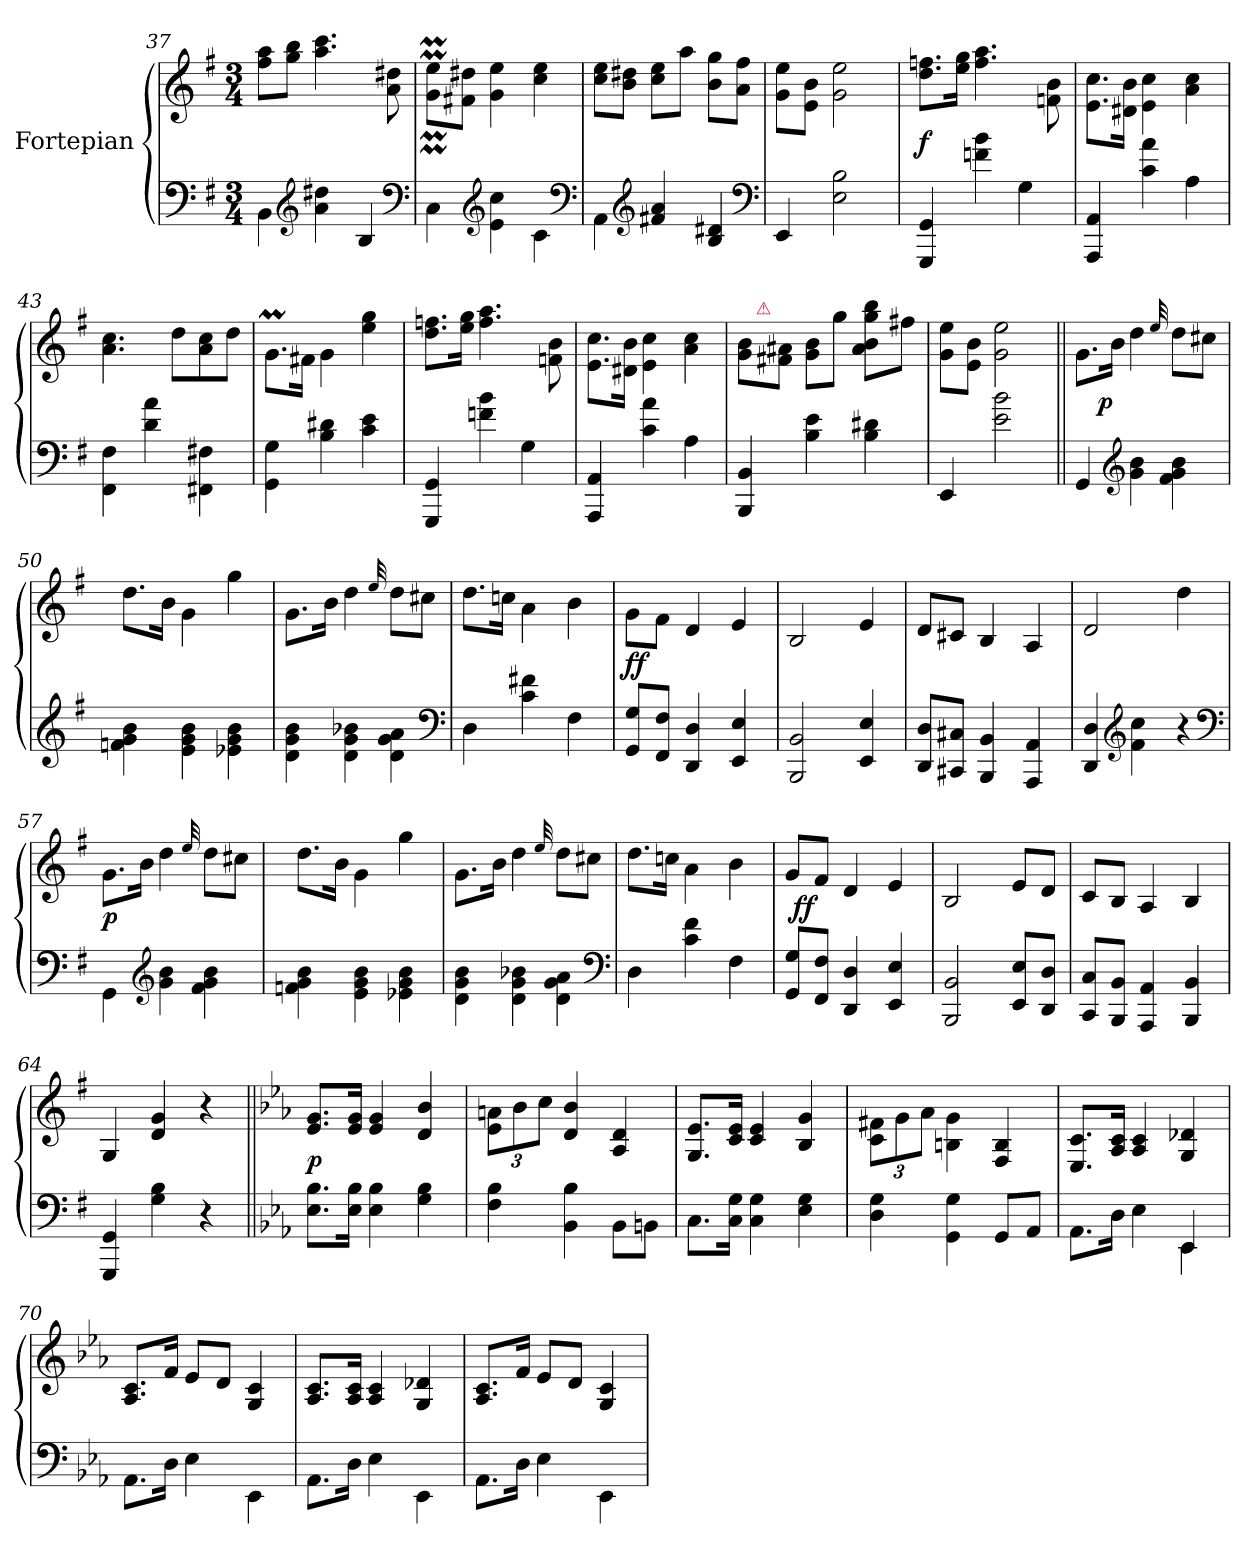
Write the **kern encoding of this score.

**kern	**kern	**dynam
*part1	*part1	*part1
*staff2	*staff1	*staff1/2
*I"Fortepian	*	*
*clefF4	*clefG2	*
*k[f#]	*k[f#]	*
*G:	*G:	*
*M3/4	*M3/4	*
=37	=37	=37
4BB\	8ff#\ 8aa\L	.
.	8gg\ 8bb\J	.
*clefG2	*	*
4a\ 4dd#X\	4.aa\ 4.ccc\	.
4B/	.	.
.	8a\ 8dd#X\	.
*clefF4	*	*
=38	=38	=38
4C\	8gM\ 8eeM\L	.
.	8f#X\ 8dd#X\J	.
*clefG2	*	*
4e\ 4cc\	4g\ 4ee\	.
4c\	4cc\ 4ee\	.
*clefF4	*	*
=39	=39	=39
4AA\	8cc\ 8ee\L	.
.	8b\ 8dd#X\J	.
*clefG2	*	*
4f#X/ 4a/	8cc\ 8ee\L	.
.	8aa\J	.
4B/ 4d#X/	8b\ 8gg\L	.
.	8a\ 8ff#\J	.
*clefF4	*	*
=40	=40	=40
4EE/	8g\ 8ee\L	.
.	8e\ 8b\J	.
2E\ 2B\	2g\ 2ee\	.
=41	=41	=41
4GGG/ 4GG/	8.dd\ 8.ffn\L	f
.	16ee\ 16gg\Jk	.
4fn\ 4b\	4.ff\ 4.aa\	.
4G\	.	.
.	8fn\ 8b\	.
=42	=42	=42
4AAA/ 4AA/	8.e\ 8.cc\L	.
.	16d#X\ 16b\Jk	.
4c\ 4a\	4e\ 4cc\	.
4A\	4a\ 4cc\	.
=43	=43	=43
4FF#\ 4F#\	4.a\ 4.cc\	.
4d\ 4a\	.	.
.	8dd\L	.
4FF#X\ 4F#X\	8a\ 8cc\	.
.	8dd\J	.
=44	=44	=44
4GG\ 4G\	8.gM\L	.
.	16f#X\Jk	.
4B\ 4d#X\	4g\	.
4c\ 4e\	4ee\ 4gg\	.
=45	=45	=45
4GGG/ 4GG/	8.dd\ 8.ffn\L	.
.	16ee\ 16gg\Jk	.
4fn\ 4b\	4.ff\ 4.aa\	.
4G\	.	.
.	8fn\ 8b\	.
=46	=46	=46
4AAA/ 4AA/	8.e\ 8.cc\L	.
.	16d#X\ 16b\Jk	.
4c\ 4a\	4e\ 4cc\	.
4A\	4a\ 4cc\	.
=47	=47	=47
*	*^	*
4BBB/ 4BB/	8g\ 8b\L	16ryy	.
!	!	!LO:TX:a:color=crimson:t=⚠	!
.	.	2ryy	.
.	8f#X\ 8a#X\J	.	.
4B\ 4e\	8g\ 8b\L	.	.
.	8gg\J	.	.
4B\ 4d#X\	8a#\ 8b\ 8gg\ 8bb\L	.	.
.	.	8.ryy	.
.	8ff#X\J	.	.
*	*v	*v	*
=48	=48	=48
4EE/	8g\ 8ee\L	.
.	8e\ 8b\J	.
2e\ 2b\	2g\ 2ee\	.
=49||	=49||	=49||
4GG/	8.g\L	.
!	!	!LO:DY:rj
.	16b\Jk	p
*clefG2	*	*
4g\ 4b\	4dd\	.
.	32qqee/	.
4f#\ 4g\ 4b\	8dd\L	.
.	8cc#X\J	.
=50	=50	=50
4fn\ 4g\ 4b\	8.dd\L	.
.	16b\Jk	.
4e\ 4g\ 4b\	4g\	.
4e-X\ 4g\ 4b\	4gg\	.
=51	=51	=51
4d\ 4g\ 4b\	8.g\L	.
.	16b\Jk	.
4d\ 4g\ 4b-X\	4dd\	.
.	32qqee/	.
4d\ 4g\ 4a\	8dd\L	.
.	8cc#X\J	.
*clefF4	*	*
=52	=52	=52
4D\	8.dd\L	.
.	16ccn\Jk	.
4c\ 4f#X\	4a\	.
4F#\	4b\	.
=53	=53	=53
8GG/ 8G/L	8g\L	ff
8FF#/ 8F#/J	8f#\J	.
4DD/ 4D/	4d/	.
4EE/ 4E/	4e/	.
=54	=54	=54
2BBB/ 2BB/	2B/	.
4EE/ 4E/	4e/	.
=55	=55	=55
8DD/ 8D/L	8d/L	.
8CC#X/ 8C#X/J	8c#X/J	.
4BBB/ 4BB/	4B/	.
4AAA/ 4AA/	4A/	.
=56	=56	=56
4DD/ 4D/	2d/	.
*clefG2	*	*
4f#\ 4cc\	.	.
4r	4dd\	.
*clefF4	*	*
=57	=57	=57
4GG\	8.g\L	p
.	16b\Jk	.
*clefG2	*	*
4g\ 4b\	4dd\	.
.	32qqee/	.
4f#\ 4g\ 4b\	8dd\L	.
.	8cc#X\J	.
=58	=58	=58
4fn\ 4g\ 4b\	8.dd\L	.
.	16b\Jk	.
4e\ 4g\ 4b\	4g\	.
4e-X\ 4g\ 4b\	4gg\	.
=59	=59	=59
4d\ 4g\ 4b\	8.g\L	.
.	16b\Jk	.
4d\ 4g\ 4b-X\	4dd\	.
.	32qqee/	.
4d\ 4g\ 4a\	8dd\L	.
.	8cc#X\J	.
*clefF4	*	*
=60	=60	=60
4D\	8.dd\L	.
.	16ccn\Jk	.
4c\ 4f#\	4a\	.
4F#\	4b\	.
=61	=61	=61
8GG/ 8G/L	8g/L	.
!	!	!LO:DY:rj
8FF#/ 8F#/J	8f#/J	ff
4DD/ 4D/	4d/	.
4EE/ 4E/	4e/	.
=62	=62	=62
2BBB/ 2BB/	2B/	.
8EE/ 8E/L	8e/L	.
8DD/ 8D/J	8d/J	.
=63	=63	=63
8CC/ 8C/L	8c/L	.
8BBB/ 8BB/J	8B/J	.
4AAA/ 4AA/	4A/	.
4BBB/ 4BB/	4B/	.
=64	=64	=64
4GGG/ 4GG/	4G/	.
4G\ 4B\	4d/ 4g/	.
4r	4r	.
=65||	=65||	=65||
*k[b-e-a-]	*k[b-e-a-]	*
8.E-\ 8.B-\L	8.e-/ 8.g/L	p
16E-\ 16B-\Jk	16e-/ 16g/Jk	.
4E-\ 4B-\	4e-/ 4g/	.
4G\ 4B-\	4d/ 4b-/	.
=66	=66	=66
4F\ 4B-\	12e-\ 12an\L	.
.	12b-\	.
.	12cc\J	.
4BB-\ 4B-\	4d/ 4b-/	.
8BB-\L	4A-/ 4d/	.
8BBn\J	.	.
=67	=67	=67
8.C\L	8.G/ 8.e-/L	.
16C\ 16G\Jk	16c/ 16e-/Jk	.
4C\ 4G\	4c/ 4e-/	.
4E-\ 4G\	4B-/ 4g/	.
=68	=68	=68
4D\ 4G\	12c\ 12f#X\L	.
.	12g\	.
.	12a-\J	.
4GG\ 4G\	4Bn\ 4g\	.
8GG/L	4F/ 4B/	.
8AA-/J	.	.
=69	=69	=69
*^	*	*
8.AA-\L	2ryy	8.E-/ 8.c/L	.
16D\Jk	.	16A-/ 16c/Jk	.
4E-\	.	4A-/ 4c/	.
4EE-/	4EE-	4G/ 4d-X/	.
*v	*v	*	*
=70	=70	=70
8.AA-\L	8.A-/ 8.c/L	.
16D\Jk	16f/Jk	.
4E-\	8e-/L	.
.	8d/J	.
4EE-\	4G/ 4c/	.
=71	=71	=71
8.AA-\L	8.A-/ 8.c/L	.
16D\Jk	16A-/ 16c/Jk	.
4E-\	4A-/ 4c/	.
4EE-\	4G/ 4d-X/	.
=72	=72	=72
8.AA-\L	8.A-/ 8.c/L	.
16D\Jk	16f/Jk	.
4E-\	8e-/L	.
.	8d/J	.
4EE-\	4G/ 4c/	.
=	=	=
*-	*-	*-
